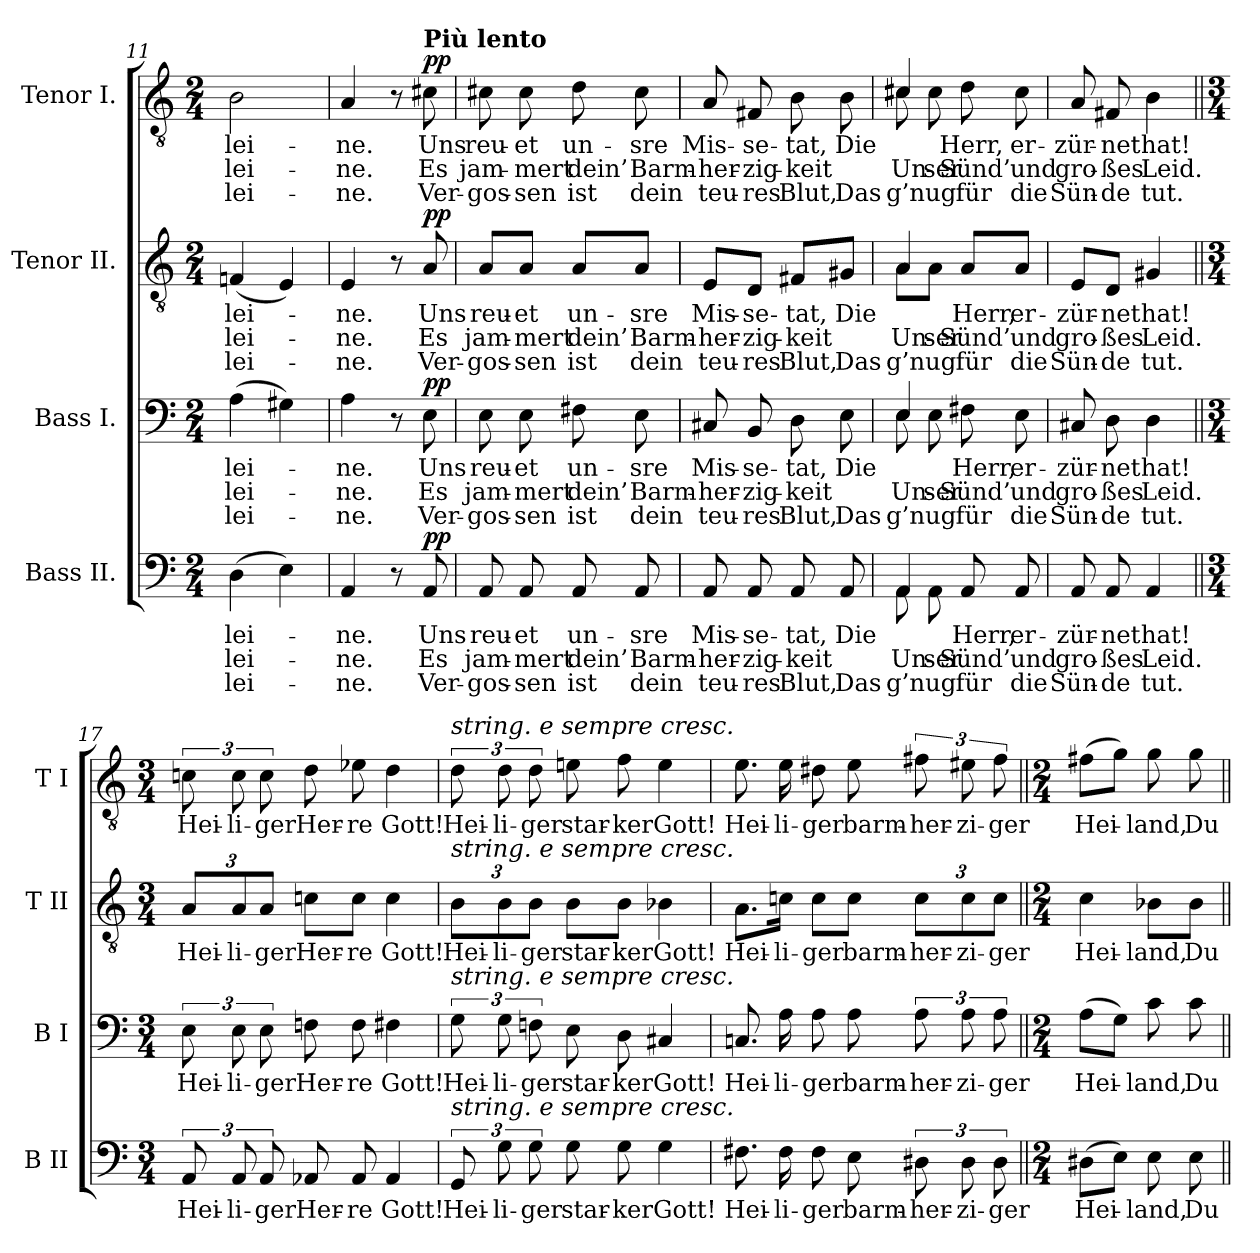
**kern	**text	**text	**text	**dynam	**kern	**text	**text	**text	**dynam	**kern	**text	**text	**text	**dynam	**kern	**text	**text	**text	**dynam
*part4	*part4	*part4	*part4	*part4	*part3	*part3	*part3	*part3	*part3	*part2	*part2	*part2	*part2	*part2	*part1	*part1	*part1	*part1	*part1
*staff4	*staff4	*staff4	*staff4	*staff4	*staff3	*staff3	*staff3	*staff3	*staff3	*staff2	*staff2	*staff2	*staff2	*staff2	*staff1	*staff1	*staff1	*staff1	*staff1
*I"Bass II.	*	*	*	*	*I"Bass I.	*	*	*	*	*I"Tenor II.	*	*	*	*	*I"Tenor I.	*	*	*	*
*I'B II	*	*	*	*	*I'B I	*	*	*	*	*I'T II	*	*	*	*	*I'T I	*	*	*	*
*clefF4	*	*	*	*	*clefF4	*	*	*	*	*clefGv2	*	*	*	*	*clefGv2	*	*	*	*
*k[]	*	*	*	*	*k[]	*	*	*	*	*k[]	*	*	*	*	*k[]	*	*	*	*
*M2/4	*	*	*	*	*M2/4	*	*	*	*	*M2/4	*	*	*	*	*M2/4	*	*	*	*
=11	=11	=11	=11	=11	=11	=11	=11	=11	=11	=11	=11	=11	=11	=11	=11	=11	=11	=11	=11
!	!LO:LY:b	!LO:LY:b	!LO:LY:b	!	!	!LO:LY:b	!LO:LY:b	!LO:LY:b	!	!	!LO:LY:b	!LO:LY:b	!LO:LY:b	!	!	!LO:LY:b	!LO:LY:b	!LO:LY:b	!
(>4D\	-lei-	-lei-	-lei-	.	(>4A\	-lei-	-lei-	-lei-	.	(<4Fn/	-lei-	-lei-	-lei-	.	2B\	-lei-	-lei-	-lei-	.
4E\)	.	.	.	.	4G#X\)	.	.	.	.	4E/)	.	.	.	.	.	.	.	.	.
=12	=12	=12	=12	=12	=12	=12	=12	=12	=12	=12	=12	=12	=12	=12	=12	=12	=12	=12	=12
!	!LO:LY:b	!LO:LY:b	!LO:LY:b	!	!	!LO:LY:b	!LO:LY:b	!LO:LY:b	!	!	!LO:LY:b	!LO:LY:b	!LO:LY:b	!	!	!LO:LY:b	!LO:LY:b	!LO:LY:b	!
4AA/	-ne.	-ne.	-ne.	.	4A\	-ne.	-ne.	-ne.	.	4E/	-ne.	-ne.	-ne.	.	4A/	-ne.	-ne.	-ne.	.
8r	.	.	.	.	8r	.	.	.	.	8r	.	.	.	.	8r	.	.	.	.
!	!	!	!	!	!	!	!	!	!	!	!	!	!	!	!LO:TX:a:B:t=Più lento	!	!	!	!
!	!LO:LY:b	!LO:LY:b	!LO:LY:b	!LO:DY:a	!	!LO:LY:b	!LO:LY:b	!LO:LY:b	!LO:DY:a	!	!LO:LY:b	!LO:LY:b	!LO:LY:b	!LO:DY:a	!	!LO:LY:b	!LO:LY:b	!LO:LY:b	!LO:DY:a
8AA/	Uns	Es	Ver-	pp	8E\	Uns	Es	Ver-	pp	8A/	Uns	Es	Ver-	pp	8c#X\	Uns	Es	Ver-	pp
=13	=13	=13	=13	=13	=13	=13	=13	=13	=13	=13	=13	=13	=13	=13	=13	=13	=13	=13	=13
!	!LO:LY:b	!LO:LY:b	!LO:LY:b	!	!	!LO:LY:b	!LO:LY:b	!LO:LY:b	!	!	!LO:LY:b	!LO:LY:b	!LO:LY:b	!	!	!LO:LY:b	!LO:LY:b	!LO:LY:b	!
8AA/	reu-	jam-	-gos-	.	8E\	reu-	jam-	-gos-	.	8A/L	reu-	jam-	-gos-	.	8c#X\	reu-	jam-	-gos-	.
!	!LO:LY:b	!LO:LY:b	!LO:LY:b	!	!	!LO:LY:b	!LO:LY:b	!LO:LY:b	!	!	!LO:LY:b	!LO:LY:b	!LO:LY:b	!	!	!LO:LY:b	!LO:LY:b	!LO:LY:b	!
8AA/	-et	-mert	-sen	.	8E\	-et	-mert	-sen	.	8A/J	-et	-mert	-sen	.	8c#\	-et	-mert	-sen	.
!	!LO:LY:b	!LO:LY:b	!LO:LY:b	!	!	!LO:LY:b	!LO:LY:b	!LO:LY:b	!	!	!LO:LY:b	!LO:LY:b	!LO:LY:b	!	!	!LO:LY:b	!LO:LY:b	!LO:LY:b	!
8AA/	un-	dein’	ist	.	8F#X\	un-	dein’	ist	.	8A/L	un-	dein’	ist	.	8d\	un-	dein’	ist	.
!	!LO:LY:b	!LO:LY:b	!LO:LY:b	!	!	!LO:LY:b	!LO:LY:b	!LO:LY:b	!	!	!LO:LY:b	!LO:LY:b	!LO:LY:b	!	!	!LO:LY:b	!LO:LY:b	!LO:LY:b	!
8AA/	-sre	Barm-	dein	.	8E\	-sre	Barm-	dein	.	8A/J	-sre	Barm-	dein	.	8c#\	-sre	Barm-	dein	.
=14	=14	=14	=14	=14	=14	=14	=14	=14	=14	=14	=14	=14	=14	=14	=14	=14	=14	=14	=14
!	!LO:LY:b	!LO:LY:b	!LO:LY:b	!	!	!LO:LY:b	!LO:LY:b	!LO:LY:b	!	!	!LO:LY:b	!LO:LY:b	!LO:LY:b	!	!	!LO:LY:b	!LO:LY:b	!LO:LY:b	!
8AA/	Mis-	-her-	teu-	.	8C#X/	Mis-	-her-	teu-	.	8E/L	Mis-	-her-	teu-	.	8A/	Mis-	-her-	teu-	.
!	!LO:LY:b	!LO:LY:b	!LO:LY:b	!	!	!LO:LY:b	!LO:LY:b	!LO:LY:b	!	!	!LO:LY:b	!LO:LY:b	!LO:LY:b	!	!	!LO:LY:b	!LO:LY:b	!LO:LY:b	!
8AA/	-se-	-zig-	-res	.	8BB/	-se-	-zig-	-res	.	8D/J	-se-	-zig-	-res	.	8F#X/	-se-	-zig-	-res	.
!	!LO:LY:b	!LO:LY:b	!LO:LY:b	!	!	!LO:LY:b	!LO:LY:b	!LO:LY:b	!	!	!LO:LY:b	!LO:LY:b	!LO:LY:b	!	!	!LO:LY:b	!LO:LY:b	!LO:LY:b	!
8AA/	-tat,	-keit	Blut,	.	8D\	-tat,	-keit	Blut,	.	8F#X/L	-tat,	-keit	Blut,	.	8B\	-tat,	-keit	Blut,	.
!	!LO:LY:b	!	!LO:LY:b	!	!	!LO:LY:b	!	!LO:LY:b	!	!	!LO:LY:b	!	!LO:LY:b	!	!	!LO:LY:b	!	!LO:LY:b	!
8AA/	Die	.	Das	.	8E\	Die	.	Das	.	8G#X/J	Die	.	Das	.	8B\	Die	.	Das	.
!!LO:LB:g=z
=15	=15	=15	=15	=15	=15	=15	=15	=15	=15	=15	=15	=15	=15	=15	=15	=15	=15	=15	=15
!	!LO:LY:b	!	!LO:LY:b	!	!	!	!	!	!	!	!	!	!	!	!	!	!	!	!
*^	*	*	*	*	*	*	*	*	*	*	*	*	*	*	*	*	*	*	*
!	!	!	!LO:LY:b	!	!	!	!LO:LY:b	!	!LO:LY:b	!	!	!	!	!	!	!	!	!	!	!
*	*	*	*	*	*	*^	*	*	*	*	*	*	*	*	*	*	*	*	*	*
!	!	!	!	!	!	!	!	!	!LO:LY:b	!	!	!	!LO:LY:b	!	!LO:LY:b	!	!	!	!	!	!
*	*	*	*	*	*	*	*	*	*	*	*	*^	*	*	*	*	*	*	*	*	*
!	!	!	!	!	!	!	!	!	!	!	!	!	!	!	!LO:LY:b	!	!	!	!LO:LY:b	!	!LO:LY:b	!
*	*	*	*	*	*	*	*	*	*	*	*	*	*	*	*	*	*	*^	*	*	*	*
!	!	!	!	!	!	!	!	!	!	!	!	!	!	!	!	!	!	!	!	!	!LO:LY:b	!	!
4AA/	8AA!\	.	Un-	g’nug	.	4E/	8E!\	.	Un-	g’nug	.	4A/	8A!\L	.	Un-	g’nug	.	4c#X/	8c#!\	.	Un-	g’nug	.
!	!	!	!LO:LY:b	!	!	!	!	!	!LO:LY:b	!	!	!	!	!	!LO:LY:b	!	!	!	!	!	!LO:LY:b	!	!
.	8AA!\	.	-ser	.	.	.	8E!\	.	-ser	.	.	.	8A!\J	.	-ser	.	.	.	8c#!\	.	-ser	.	.
!	!	!LO:LY:b	!LO:LY:b	!LO:LY:b	!	!	!	!LO:LY:b	!LO:LY:b	!LO:LY:b	!	!	!	!LO:LY:b	!LO:LY:b	!LO:LY:b	!	!	!	!LO:LY:b	!LO:LY:b	!LO:LY:b	!
8AA/	4ryy	Herr,	Sünd’	für	.	8F#X\	4ryy	Herr,	Sünd’	für	.	8A/L	4ryy	Herr,	Sünd’	für	.	8d\	4ryy	Herr,	Sünd’	für	.
!	!	!LO:LY:b	!LO:LY:b	!LO:LY:b	!	!	!	!LO:LY:b	!LO:LY:b	!LO:LY:b	!	!	!	!LO:LY:b	!LO:LY:b	!LO:LY:b	!	!	!	!LO:LY:b	!LO:LY:b	!LO:LY:b	!
8AA/	.	er-	und	die	.	8E\	.	er-	und	die	.	8A/J	.	er-	und	die	.	8c#\	.	er-	und	die	.
*v	*v	*	*	*	*	*	*	*	*	*	*	*v	*v	*	*	*	*	*v	*v	*	*	*	*
*	*	*	*	*	*v	*v	*	*	*	*	*	*	*	*	*	*	*	*	*	*
=16	=16	=16	=16	=16	=16	=16	=16	=16	=16	=16	=16	=16	=16	=16	=16	=16	=16	=16	=16
!	!LO:LY:b	!LO:LY:b	!LO:LY:b	!	!	!LO:LY:b	!LO:LY:b	!LO:LY:b	!	!	!LO:LY:b	!LO:LY:b	!LO:LY:b	!	!	!LO:LY:b	!LO:LY:b	!LO:LY:b	!
8AA/	-zür-	gro-	Sün-	.	8C#X/	-zür-	gro-	Sün-	.	8E/L	-zür-	gro-	Sün-	.	8A/	-zür-	gro-	Sün-	.
!	!LO:LY:b	!LO:LY:b	!LO:LY:b	!	!	!LO:LY:b	!LO:LY:b	!LO:LY:b	!	!	!LO:LY:b	!LO:LY:b	!LO:LY:b	!	!	!LO:LY:b	!LO:LY:b	!LO:LY:b	!
8AA/	-net	-ßes	-de	.	8D\	-net	-ßes	-de	.	8D/J	-net	-ßes	-de	.	8F#X/	-net	-ßes	-de	.
!	!LO:LY:b	!LO:LY:b	!LO:LY:b	!	!	!LO:LY:b	!LO:LY:b	!LO:LY:b	!	!	!LO:LY:b	!LO:LY:b	!LO:LY:b	!	!	!LO:LY:b	!LO:LY:b	!LO:LY:b	!
4AA/	hat!	Leid.	tut.	.	4D\	hat!	Leid.	tut.	.	4G#X/	hat!	Leid.	tut.	.	4B\	hat!	Leid.	tut.	.
=17||	=17||	=17||	=17||	=17||	=17||	=17||	=17||	=17||	=17||	=17||	=17||	=17||	=17||	=17||	=17||	=17||	=17||	=17||	=17||
*M3/4	*	*	*	*	*M3/4	*	*	*	*	*M3/4	*	*	*	*	*M3/4	*	*	*	*
!	!LO:LY:b	!	!	!LO:DY:a	!	!LO:LY:b	!	!	!	!	!LO:LY:b	!	!	!	!	!LO:LY:b	!	!	!
!	!	!	!	!LO:DY:n=1:a	!	!	!	!	!LO:DY:a	!	!	!	!	!	!	!	!	!	!
!	!	!	!	!	!	!	!	!	!LO:DY:n=1:a	!	!	!	!	!LO:DY:a	!	!	!	!	!
!	!	!	!	!	!	!	!	!	!	!	!	!	!	!LO:DY:n=1:a	!	!	!	!	!LO:DY:a
!	!	!	!	!	!	!	!	!	!	!	!	!	!	!	!	!	!	!	!LO:DY:n=1:a
12AA/	Hei-	.	.	other-dynamics p	12E\	Hei-	.	.	other-dynamics p	12A/L	Hei-	.	.	other-dynamics p	12cn\	Hei-	.	.	other-dynamics p
!	!LO:LY:b	!	!	!	!	!LO:LY:b	!	!	!	!	!LO:LY:b	!	!	!	!	!LO:LY:b	!	!	!
12AA/	-li-	.	.	.	12E\	-li-	.	.	.	12A/	-li-	.	.	.	12c\	-li-	.	.	.
!	!LO:LY:b	!	!	!	!	!LO:LY:b	!	!	!	!	!LO:LY:b	!	!	!	!	!LO:LY:b	!	!	!
12AA/	-ger	.	.	.	12E\	-ger	.	.	.	12A/J	-ger	.	.	.	12c\	-ger	.	.	.
!	!LO:LY:b	!	!	!	!	!LO:LY:b	!	!	!	!	!LO:LY:b	!	!	!	!	!LO:LY:b	!	!	!
8AA-X/	Her-	.	.	.	8Fn\	Her-	.	.	.	8cn\L	Her-	.	.	.	8d\	Her-	.	.	.
!	!LO:LY:b	!	!	!	!	!LO:LY:b	!	!	!	!	!LO:LY:b	!	!	!	!	!LO:LY:b	!	!	!
8AA-/	-re	.	.	.	8F\	-re	.	.	.	8c\J	-re	.	.	.	8e-X\	-re	.	.	.
!	!LO:LY:b	!	!	!	!	!LO:LY:b	!	!	!	!	!LO:LY:b	!	!	!	!	!LO:LY:b	!	!	!
4AA-/	Gott!	.	.	.	4F#X\	Gott!	.	.	.	4c\	Gott!	.	.	.	4d\	Gott!	.	.	.
=18	=18	=18	=18	=18	=18	=18	=18	=18	=18	=18	=18	=18	=18	=18	=18	=18	=18	=18	=18
!	!	!	!	!	!	!	!	!	!	!	!	!	!	!	!LO:TX:a:i:t=string. e sempre cresc.	!	!	!	!
!	!	!	!	!	!	!	!	!	!	!LO:TX:a:i:t=string. e sempre cresc.	!	!	!	!	!	!	!	!	!
!	!	!	!	!	!LO:TX:a:i:t=string. e sempre cresc.	!	!	!	!	!	!	!	!	!	!	!	!	!	!
!LO:TX:a:i:t=string. e sempre cresc.	!	!	!	!	!	!	!	!	!	!	!	!	!	!	!	!	!	!	!
!	!LO:LY:b	!	!	!	!	!LO:LY:b	!	!	!	!	!LO:LY:b	!	!	!	!	!LO:LY:b	!	!	!
12GG/	Hei-	.	.	.	12G\	Hei-	.	.	.	12B\L	Hei-	.	.	.	12d\	Hei-	.	.	.
!	!LO:LY:b	!	!	!	!	!LO:LY:b	!	!	!	!	!LO:LY:b	!	!	!	!	!LO:LY:b	!	!	!
12G\	-li-	.	.	.	12G\	-li-	.	.	.	12B\	-li-	.	.	.	12d\	-li-	.	.	.
!	!LO:LY:b	!	!	!	!	!LO:LY:b	!	!	!	!	!LO:LY:b	!	!	!	!	!LO:LY:b	!	!	!
12G\	-ger	.	.	.	12Fn\	-ger	.	.	.	12B\J	-ger	.	.	.	12d\	-ger	.	.	.
!	!LO:LY:b	!	!	!	!	!LO:LY:b	!	!	!	!	!LO:LY:b	!	!	!	!	!LO:LY:b	!	!	!
8G\	star-	.	.	.	8E\	star-	.	.	.	8B\L	star-	.	.	.	8en\	star-	.	.	.
!	!LO:LY:b	!	!	!	!	!LO:LY:b	!	!	!	!	!LO:LY:b	!	!	!	!	!LO:LY:b	!	!	!
8G\	-ker	.	.	.	8D\	-ker	.	.	.	8B\J	-ker	.	.	.	8f\	-ker	.	.	.
!	!LO:LY:b	!	!	!	!	!LO:LY:b	!	!	!	!	!LO:LY:b	!	!	!	!	!LO:LY:b	!	!	!
4G\	Gott!	.	.	.	4C#X/	Gott!	.	.	.	4B-X\	Gott!	.	.	.	4e\	Gott!	.	.	.
!!LO:PB:g=z
=19	=19	=19	=19	=19	=19	=19	=19	=19	=19	=19	=19	=19	=19	=19	=19	=19	=19	=19	=19
!	!LO:LY:b	!	!	!	!	!LO:LY:b	!	!	!	!	!LO:LY:b	!	!	!	!	!LO:LY:b	!	!	!
8.F#X\	Hei-	.	.	.	8.Cn/	Hei-	.	.	.	8.A\L	Hei-	.	.	.	8.e\	Hei-	.	.	.
!	!LO:LY:b	!	!	!	!	!LO:LY:b	!	!	!	!	!LO:LY:b	!	!	!	!	!LO:LY:b	!	!	!
16F#\	-li-	.	.	.	16A\	-li-	.	.	.	16cn\Jk	-li-	.	.	.	16e\	-li-	.	.	.
!	!LO:LY:b	!	!	!	!	!LO:LY:b	!	!	!	!	!LO:LY:b	!	!	!	!	!LO:LY:b	!	!	!
8F#\	-ger	.	.	.	8A\	-ger	.	.	.	8c\L	-ger	.	.	.	8d#X\	-ger	.	.	.
!	!LO:LY:b	!	!	!	!	!LO:LY:b	!	!	!	!	!LO:LY:b	!	!	!	!	!LO:LY:b	!	!	!
8E\	barm-	.	.	.	8A\	barm-	.	.	.	8c\J	barm-	.	.	.	8e\	barm-	.	.	.
!	!LO:LY:b	!	!	!	!	!LO:LY:b	!	!	!	!	!LO:LY:b	!	!	!	!	!LO:LY:b	!	!	!
12D#X\	-her-	.	.	.	12A\	-her-	.	.	.	12c\L	-her-	.	.	.	12f#X\	-her-	.	.	.
!	!LO:LY:b	!	!	!	!	!LO:LY:b	!	!	!	!	!LO:LY:b	!	!	!	!	!LO:LY:b	!	!	!
12D#\	-zi-	.	.	.	12A\	-zi-	.	.	.	12c\	-zi-	.	.	.	12e#X\	-zi-	.	.	.
!	!LO:LY:b	!	!	!	!	!LO:LY:b	!	!	!	!	!LO:LY:b	!	!	!	!	!LO:LY:b	!	!	!
12D#\	-ger	.	.	.	12A\	-ger	.	.	.	12c\J	-ger	.	.	.	12f#\	-ger	.	.	.
=20||	=20||	=20||	=20||	=20||	=20||	=20||	=20||	=20||	=20||	=20||	=20||	=20||	=20||	=20||	=20||	=20||	=20||	=20||	=20||
*M2/4	*	*	*	*	*M2/4	*	*	*	*	*M2/4	*	*	*	*	*M2/4	*	*	*	*
!	!LO:LY:b	!	!	!	!	!LO:LY:b	!	!	!	!	!LO:LY:b	!	!	!	!	!LO:LY:b	!	!	!
(>8D#X\L	Hei-	.	.	.	(>8A\L	Hei-	.	.	.	4c\	Hei-	.	.	.	(>8f#X\L	Hei-	.	.	.
8E\J)	.	.	.	.	8G\J)	.	.	.	.	.	.	.	.	.	8g\J)	.	.	.	.
!	!LO:LY:b	!	!	!	!	!LO:LY:b	!	!	!	!	!LO:LY:b	!	!	!	!	!LO:LY:b	!	!	!
8E\	-land,	.	.	.	8c\	-land,	.	.	.	8B-X\L	-land,	.	.	.	8g\	-land,	.	.	.
!	!LO:LY:b	!	!	!	!	!LO:LY:b	!	!	!	!	!LO:LY:b	!	!	!	!	!LO:LY:b	!	!	!
8E\	Du	.	.	.	8c\	Du	.	.	.	8B-\J	Du	.	.	.	8g\	Du	.	.	.
=||	=||	=||	=||	=||	=||	=||	=||	=||	=||	=||	=||	=||	=||	=||	=||	=||	=||	=||	=||
*-	*-	*-	*-	*-	*-	*-	*-	*-	*-	*-	*-	*-	*-	*-	*-	*-	*-	*-	*-
